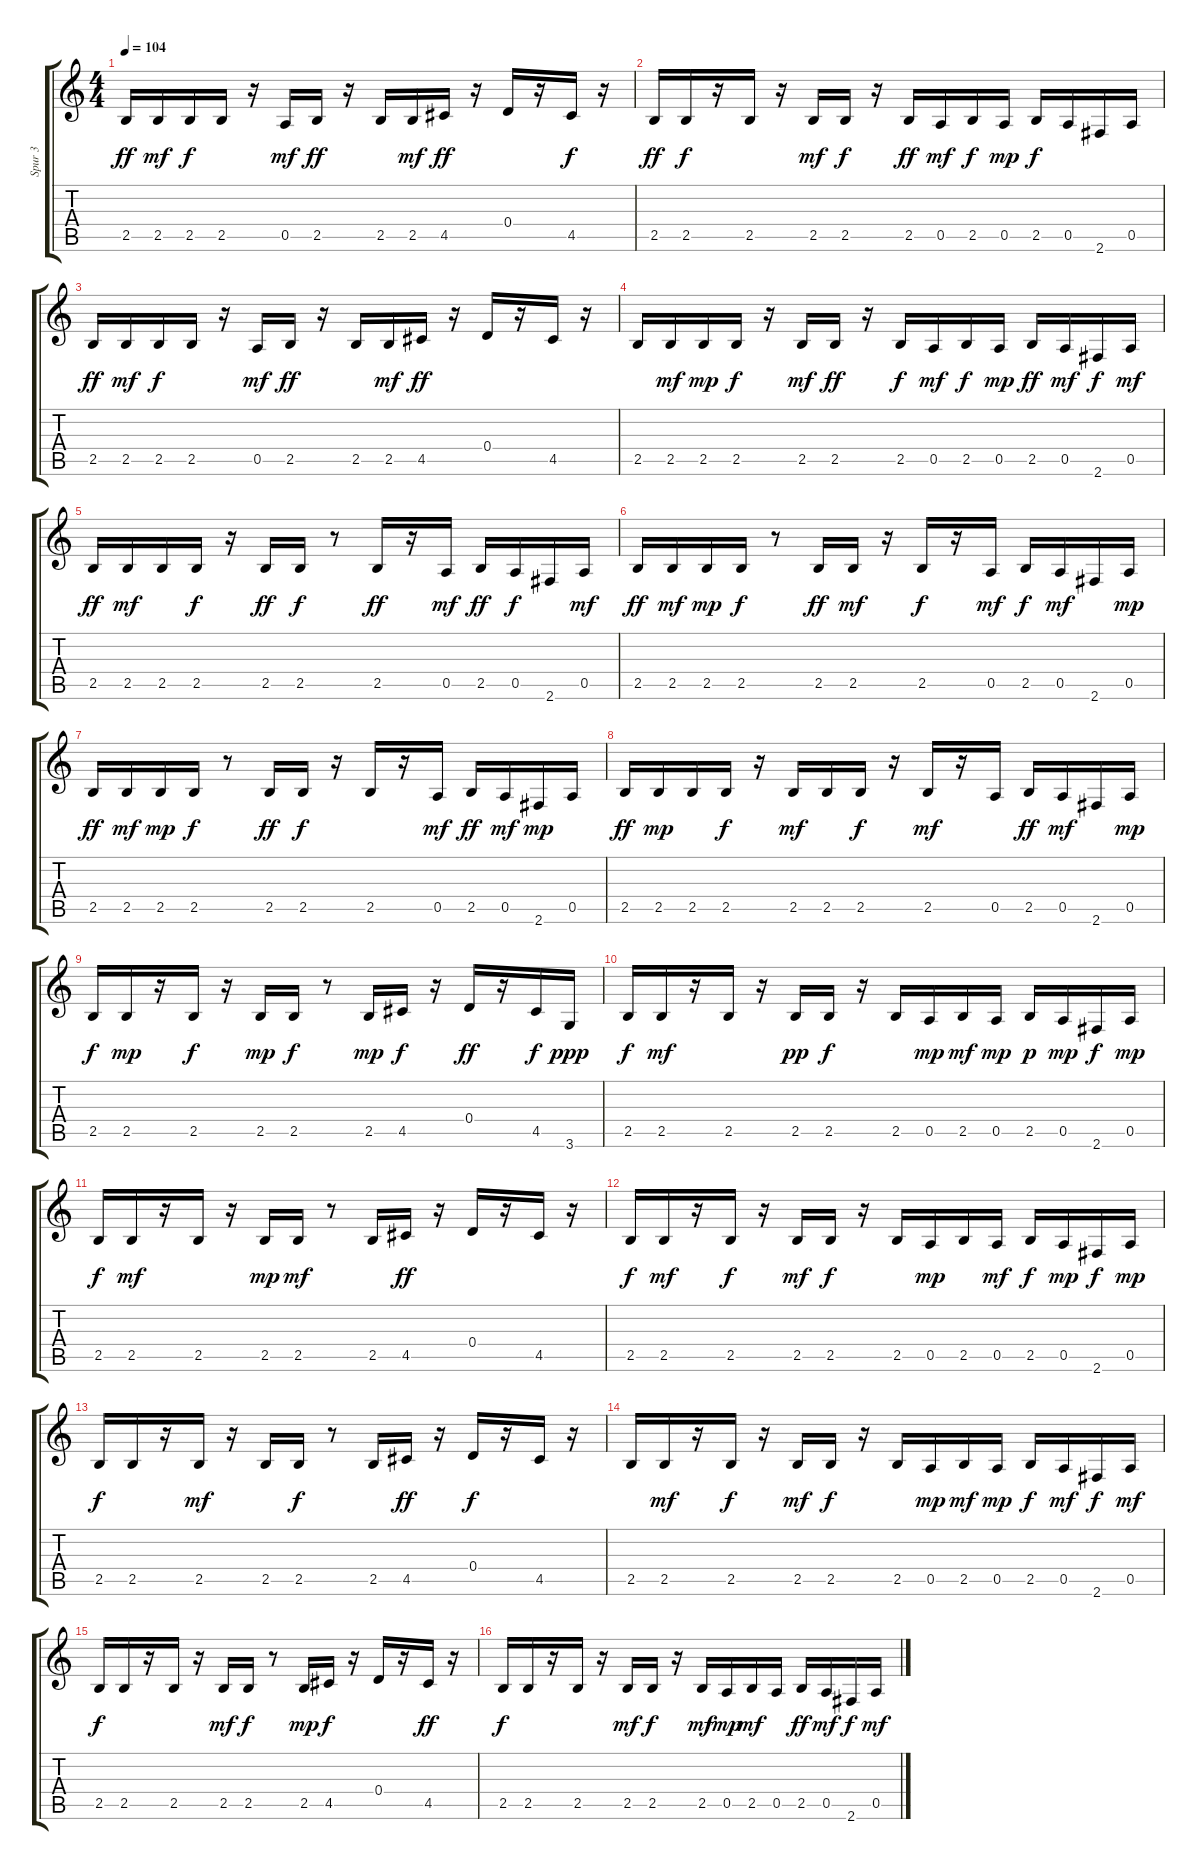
\track ("Spur 3" "Spur 3") {instrument electricguitarjazz}
\staff {score tabs}
\tuning (E4 B3 G3 D3 A2 E2) {hide}
\ts (4 4)
\tempo 104
\clef g2
\ks c
2.5.16{dy ff} 2.5.16{dy mf} 2.5.16{dy f} 2.5.16 r.16 0.5.16{dy mf} 2.5.16{dy ff} r.16 2.5.16 2.5.16{dy mf} 4.5.16{dy ff} r.16 0.4.16 r.16 4.5.16{dy f} r.16 |
2.5.16{dy ff} 2.5.16{dy f} r.16 2.5.16 r.16 2.5.16{dy mf} 2.5.16{dy f} r.16 2.5.16{dy ff} 0.5.16{dy mf} 2.5.16{dy f} 0.5.16{dy mp} 2.5.16{dy f} 0.5.16 2.6.16 0.5.16 |
2.5.16{dy ff} 2.5.16{dy mf} 2.5.16{dy f} 2.5.16 r.16 0.5.16{dy mf} 2.5.16{dy ff} r.16 2.5.16 2.5.16{dy mf} 4.5.16{dy ff} r.16 0.4.16 r.16 4.5.16 r.16 |
2.5.16 2.5.16{dy mf} 2.5.16{dy mp} 2.5.16{dy f} r.16 2.5.16{dy mf} 2.5.16{dy ff} r.16 2.5.16{dy f} 0.5.16{dy mf} 2.5.16{dy f} 0.5.16{dy mp} 2.5.16{dy ff} 0.5.16{dy mf} 2.6.16{dy f} 0.5.16{dy mf} |
2.5.16{dy ff} 2.5.16{dy mf} 2.5.16 2.5.16{dy f} r.16 2.5.16{dy ff} 2.5.16{dy f} r.8 2.5.16{dy ff} r.16 0.5.16{dy mf} 2.5.16{dy ff} 0.5.16{dy f} 2.6.16 0.5.16{dy mf} |
2.5.16{dy ff} 2.5.16{dy mf} 2.5.16{dy mp} 2.5.16{dy f} r.8 2.5.16{dy ff} 2.5.16{dy mf} r.16 2.5.16{dy f} r.16 0.5.16{dy mf} 2.5.16{dy f} 0.5.16{dy mf} 2.6.16 0.5.16{dy mp} |
2.5.16{dy ff} 2.5.16{dy mf} 2.5.16{dy mp} 2.5.16{dy f} r.8 2.5.16{dy ff} 2.5.16{dy f} r.16 2.5.16 r.16 0.5.16{dy mf} 2.5.16{dy ff} 0.5.16{dy mf} 2.6.16{dy mp} 0.5.16 |
2.5.16{dy ff} 2.5.16{dy mp} 2.5.16 2.5.16{dy f} r.16 2.5.16{dy mf} 2.5.16 2.5.16{dy f} r.16 2.5.16{dy mf} r.16 0.5.16 2.5.16{dy ff} 0.5.16{dy mf} 2.6.16 0.5.16{dy mp} |
2.5.16{dy f} 2.5.16{dy mp} r.16 2.5.16{dy f} r.16 2.5.16{dy mp} 2.5.16{dy f} r.8 2.5.16{dy mp} 4.5.16{dy f} r.16 0.4.16{dy ff} r.16 4.5.16{dy f} 3.6.16{dy ppp} |
2.5.16{dy f} 2.5.16{dy mf} r.16 2.5.16 r.16 2.5.16{dy pp} 2.5.16{dy f} r.16 2.5.16 0.5.16{dy mp} 2.5.16{dy mf} 0.5.16{dy mp} 2.5.16{dy p} 0.5.16{dy mp} 2.6.16{dy f} 0.5.16{dy mp} |
2.5.16{dy f} 2.5.16{dy mf} r.16 2.5.16 r.16 2.5.16{dy mp} 2.5.16{dy mf} r.8 2.5.16 4.5.16{dy ff} r.16 0.4.16 r.16 4.5.16 r.16 |
2.5.16{dy f} 2.5.16{dy mf} r.16 2.5.16{dy f} r.16 2.5.16{dy mf} 2.5.16{dy f} r.16 2.5.16 0.5.16{dy mp} 2.5.16 0.5.16{dy mf} 2.5.16{dy f} 0.5.16{dy mp} 2.6.16{dy f} 0.5.16{dy mp} |
2.5.16{dy f} 2.5.16 r.16 2.5.16{dy mf} r.16 2.5.16 2.5.16{dy f} r.8 2.5.16 4.5.16{dy ff} r.16 0.4.16{dy f} r.16 4.5.16 r.16 |
2.5.16 2.5.16{dy mf} r.16 2.5.16{dy f} r.16 2.5.16{dy mf} 2.5.16{dy f} r.16 2.5.16 0.5.16{dy mp} 2.5.16{dy mf} 0.5.16{dy mp} 2.5.16{dy f} 0.5.16{dy mf} 2.6.16{dy f} 0.5.16{dy mf} |
2.5.16{dy f} 2.5.16 r.16 2.5.16 r.16 2.5.16{dy mf} 2.5.16{dy f} r.8 2.5.16{dy mp} 4.5.16{dy f} r.16 0.4.16 r.16 4.5.16{dy ff} r.16 |
2.5.16{dy f} 2.5.16 r.16 2.5.16 r.16 2.5.16{dy mf} 2.5.16{dy f} r.16 2.5.16{dy mf} 0.5.16{dy mp} 2.5.16{dy mf} 0.5.16 2.5.16{dy ff} 0.5.16{dy mf} 2.6.16{dy f} 0.5.16{dy mf}
